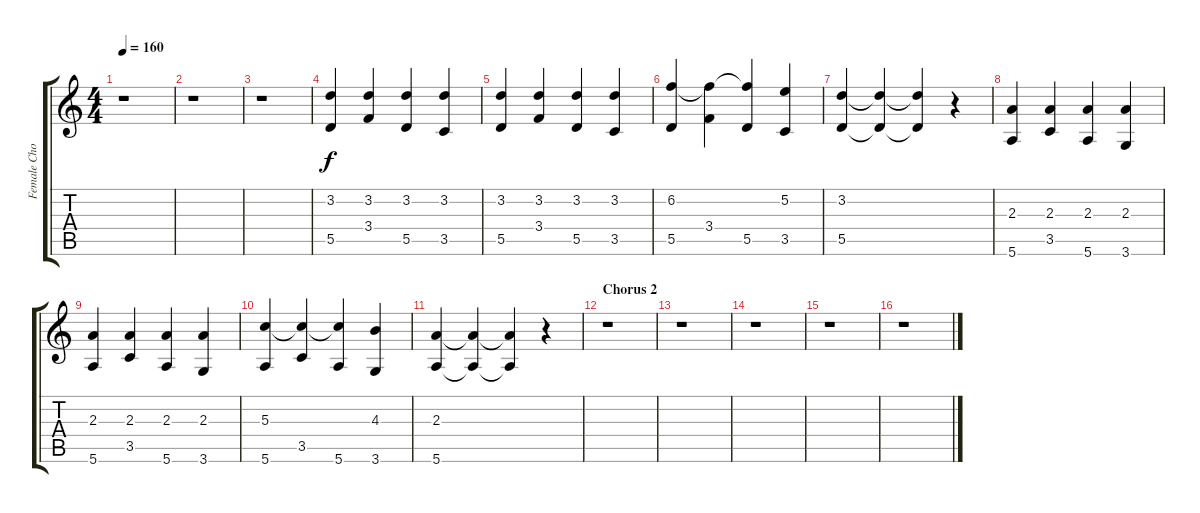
\track ("Female Choir" "Female Cho") {instrument choiraahs}
\staff {score tabs}
\tuning (E5 B4 G4 D4 A3 E3) {hide}
\ts (4 4)
\tempo 160
\clef g2
\ks c
r.1{dy f} |
r.1 |
r.1 |
(3.2 5.5).4 (3.2 3.4).4 (3.2 5.5).4 (3.2 3.5).4 |
(3.2 5.5).4 (3.2 3.4).4 (3.2 5.5).4 (3.2 3.5).4 |
(6.2 5.5).4 (6.2{t} 3.4).4 (6.2{t} 5.5).4 (5.2 3.5).4 |
(3.2 5.5).4 (3.2{t} 5.5{t}).4 (3.2{t} 5.5{t}).4 r.4 |
(2.3 5.6).4 (2.3 3.5).4 (2.3 5.6).4 (2.3 3.6).4 |
(2.3 5.6).4 (2.3 3.5).4 (2.3 5.6).4 (2.3 3.6).4 |
(5.3 5.6).4 (5.3{t} 3.5).4 (5.3{t} 5.6).4 (4.3 3.6).4 |
(2.3 5.6).4 (2.3{t} 5.6{t}).4 (2.3{t} 5.6{t}).4 r.4 |
\section ("" "Chorus 2")
r.1 |
r.1 |
r.1 |
r.1 |
r.1
